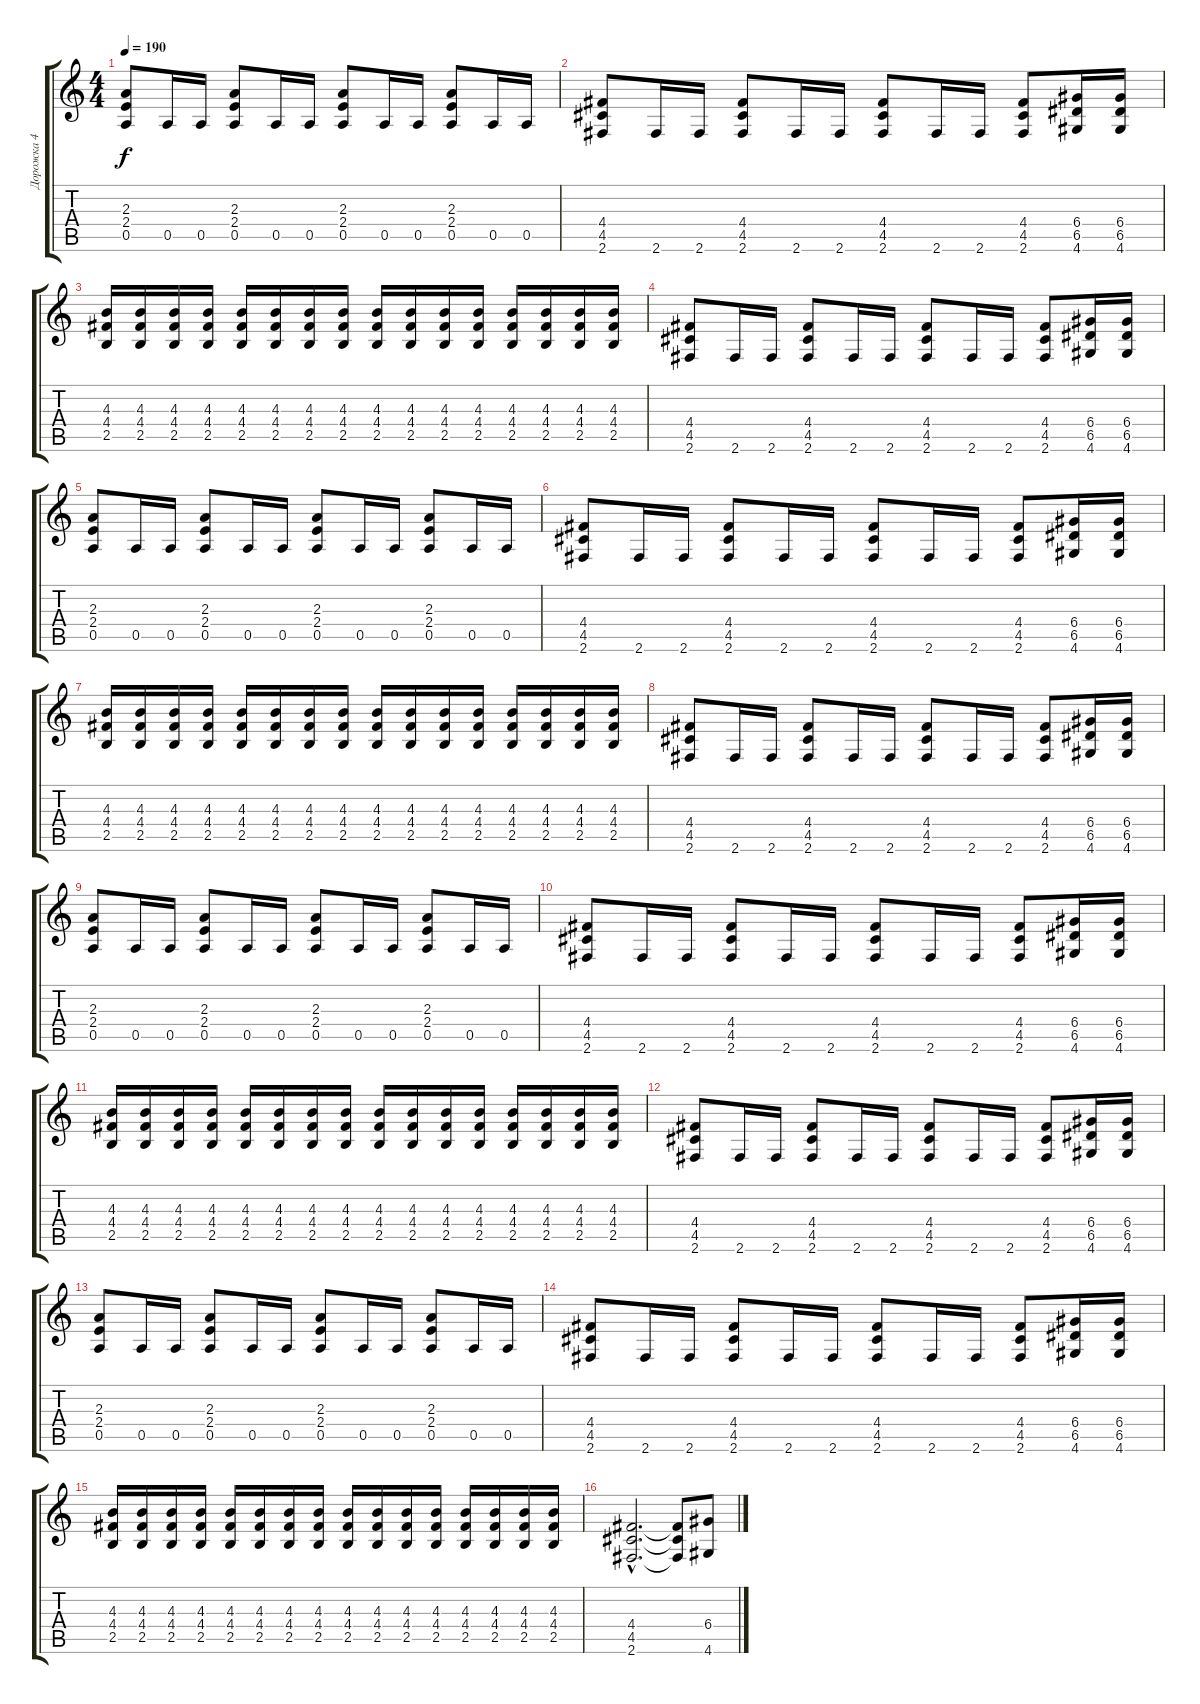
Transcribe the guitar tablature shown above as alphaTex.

\track ("Дорожка 4" "Дорожка 4") {instrument distortionguitar}
\staff {score tabs}
\tuning (E4 B3 G3 D3 A2 E2) {hide}
\ts (4 4)
\tempo 190
\clef g2
\ks c
(2.3 2.4 0.5).8{dy f} 0.5.16 0.5.16 (2.3 2.4 0.5).8 0.5.16 0.5.16 (2.3 2.4 0.5).8 0.5.16 0.5.16 (2.3 2.4 0.5).8 0.5.16 0.5.16 |
(4.4 4.5 2.6).8 2.6.16 2.6.16 (4.4 4.5 2.6).8 2.6.16 2.6.16 (4.4 4.5 2.6).8 2.6.16 2.6.16 (4.4 4.5 2.6).8 (6.4 6.5 4.6).16 (6.4 6.5 4.6).16 |
(4.3 4.4 2.5).16 (4.3 4.4 2.5).16 (4.3 4.4 2.5).16 (4.3 4.4 2.5).16 (4.3 4.4 2.5).16 (4.3 4.4 2.5).16 (4.3 4.4 2.5).16 (4.3 4.4 2.5).16 (4.3 4.4 2.5).16 (4.3 4.4 2.5).16 (4.3 4.4 2.5).16 (4.3 4.4 2.5).16 (4.3 4.4 2.5).16 (4.3 4.4 2.5).16 (4.3 4.4 2.5).16 (4.3 4.4 2.5).16 |
(4.4 4.5 2.6).8 2.6.16 2.6.16 (4.4 4.5 2.6).8 2.6.16 2.6.16 (4.4 4.5 2.6).8 2.6.16 2.6.16 (4.4 4.5 2.6).8 (6.4 6.5 4.6).16 (6.4 6.5 4.6).16 |
(2.3 2.4 0.5).8 0.5.16 0.5.16 (2.3 2.4 0.5).8 0.5.16 0.5.16 (2.3 2.4 0.5).8 0.5.16 0.5.16 (2.3 2.4 0.5).8 0.5.16 0.5.16 |
(4.4 4.5 2.6).8 2.6.16 2.6.16 (4.4 4.5 2.6).8 2.6.16 2.6.16 (4.4 4.5 2.6).8 2.6.16 2.6.16 (4.4 4.5 2.6).8 (6.4 6.5 4.6).16 (6.4 6.5 4.6).16 |
(4.3 4.4 2.5).16 (4.3 4.4 2.5).16 (4.3 4.4 2.5).16 (4.3 4.4 2.5).16 (4.3 4.4 2.5).16 (4.3 4.4 2.5).16 (4.3 4.4 2.5).16 (4.3 4.4 2.5).16 (4.3 4.4 2.5).16 (4.3 4.4 2.5).16 (4.3 4.4 2.5).16 (4.3 4.4 2.5).16 (4.3 4.4 2.5).16 (4.3 4.4 2.5).16 (4.3 4.4 2.5).16 (4.3 4.4 2.5).16 |
(4.4 4.5 2.6).8 2.6.16 2.6.16 (4.4 4.5 2.6).8 2.6.16 2.6.16 (4.4 4.5 2.6).8 2.6.16 2.6.16 (4.4 4.5 2.6).8 (6.4 6.5 4.6).16 (6.4 6.5 4.6).16 |
(2.3 2.4 0.5).8 0.5.16 0.5.16 (2.3 2.4 0.5).8 0.5.16 0.5.16 (2.3 2.4 0.5).8 0.5.16 0.5.16 (2.3 2.4 0.5).8 0.5.16 0.5.16 |
(4.4 4.5 2.6).8 2.6.16 2.6.16 (4.4 4.5 2.6).8 2.6.16 2.6.16 (4.4 4.5 2.6).8 2.6.16 2.6.16 (4.4 4.5 2.6).8 (6.4 6.5 4.6).16 (6.4 6.5 4.6).16 |
(4.3 4.4 2.5).16 (4.3 4.4 2.5).16 (4.3 4.4 2.5).16 (4.3 4.4 2.5).16 (4.3 4.4 2.5).16 (4.3 4.4 2.5).16 (4.3 4.4 2.5).16 (4.3 4.4 2.5).16 (4.3 4.4 2.5).16 (4.3 4.4 2.5).16 (4.3 4.4 2.5).16 (4.3 4.4 2.5).16 (4.3 4.4 2.5).16 (4.3 4.4 2.5).16 (4.3 4.4 2.5).16 (4.3 4.4 2.5).16 |
(4.4 4.5 2.6).8 2.6.16 2.6.16 (4.4 4.5 2.6).8 2.6.16 2.6.16 (4.4 4.5 2.6).8 2.6.16 2.6.16 (4.4 4.5 2.6).8 (6.4 6.5 4.6).16 (6.4 6.5 4.6).16 |
(2.3 2.4 0.5).8 0.5.16 0.5.16 (2.3 2.4 0.5).8 0.5.16 0.5.16 (2.3 2.4 0.5).8 0.5.16 0.5.16 (2.3 2.4 0.5).8 0.5.16 0.5.16 |
(4.4 4.5 2.6).8 2.6.16 2.6.16 (4.4 4.5 2.6).8 2.6.16 2.6.16 (4.4 4.5 2.6).8 2.6.16 2.6.16 (4.4 4.5 2.6).8 (6.4 6.5 4.6).16 (6.4 6.5 4.6).16 |
(4.3 4.4 2.5).16 (4.3 4.4 2.5).16 (4.3 4.4 2.5).16 (4.3 4.4 2.5).16 (4.3 4.4 2.5).16 (4.3 4.4 2.5).16 (4.3 4.4 2.5).16 (4.3 4.4 2.5).16 (4.3 4.4 2.5).16 (4.3 4.4 2.5).16 (4.3 4.4 2.5).16 (4.3 4.4 2.5).16 (4.3 4.4 2.5).16 (4.3 4.4 2.5).16 (4.3 4.4 2.5).16 (4.3 4.4 2.5).16 |
(4.4{hac} 4.5{hac} 2.6{hac}).2{d} (4.4{t} 4.5{t} 2.6{t}).8 (6.4 4.6).8
